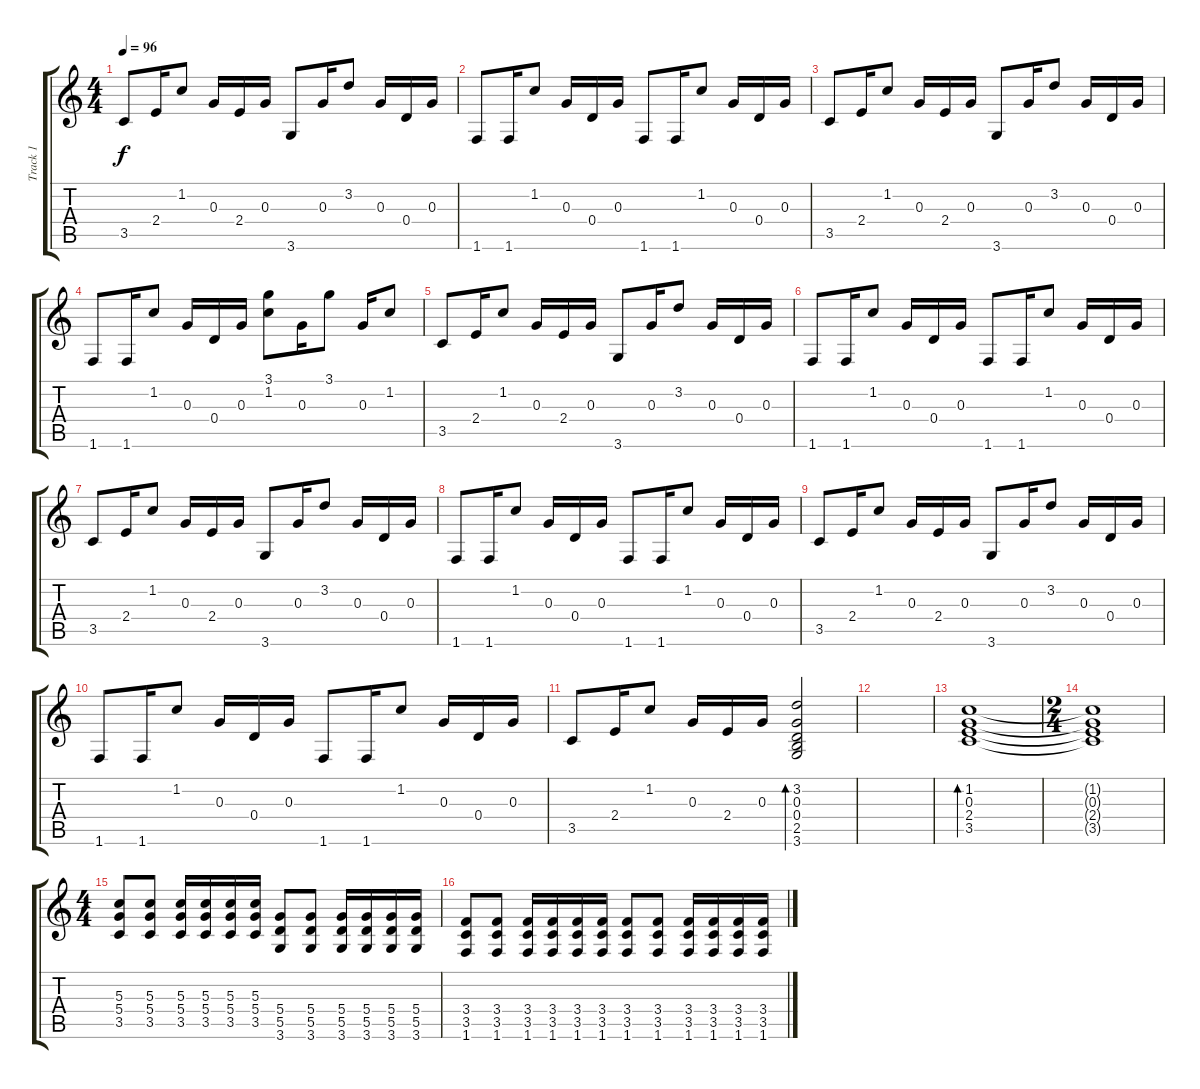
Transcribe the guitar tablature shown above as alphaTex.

\track ("Track 1" "Track 1") {instrument distortionguitar}
\staff {score tabs}
\tuning (E4 B3 G3 D3 A2 E2) {hide}
\ts (4 4)
\tempo 96
\clef g2
\ks c
3.5.8{dy f instrument electricguitarclean} 2.4.16 1.2.8 0.3.16 2.4.16 0.3.16 3.6.8 0.3.16 3.2.8 0.3.16 0.4.16 0.3.16 |
1.6.8 1.6.16 1.2.8 0.3.16 0.4.16 0.3.16 1.6.8 1.6.16 1.2.8 0.3.16 0.4.16 0.3.16 |
3.5.8{instrument electricguitarclean} 2.4.16 1.2.8 0.3.16 2.4.16 0.3.16 3.6.8 0.3.16 3.2.8 0.3.16 0.4.16 0.3.16 |
1.6.8 1.6.16 1.2.8 0.3.16 0.4.16 0.3.16 (3.1 1.2).8 0.3.16 3.1.8 0.3.16 1.2.8 |
3.5.8{instrument electricguitarclean} 2.4.16 1.2.8 0.3.16 2.4.16 0.3.16 3.6.8 0.3.16 3.2.8 0.3.16 0.4.16 0.3.16 |
1.6.8 1.6.16 1.2.8 0.3.16 0.4.16 0.3.16 1.6.8 1.6.16 1.2.8 0.3.16 0.4.16 0.3.16 |
3.5.8{instrument electricguitarclean} 2.4.16 1.2.8 0.3.16 2.4.16 0.3.16 3.6.8 0.3.16 3.2.8 0.3.16 0.4.16 0.3.16 |
1.6.8 1.6.16 1.2.8 0.3.16 0.4.16 0.3.16 1.6.8 1.6.16 1.2.8 0.3.16 0.4.16 0.3.16 |
3.5.8{instrument electricguitarclean} 2.4.16 1.2.8 0.3.16 2.4.16 0.3.16 3.6.8 0.3.16 3.2.8 0.3.16 0.4.16 0.3.16 |
1.6.8 1.6.16 1.2.8 0.3.16 0.4.16 0.3.16 1.6.8 1.6.16 1.2.8 0.3.16 0.4.16 0.3.16 |
3.5.8{instrument electricguitarclean} 2.4.16 1.2.8 0.3.16 2.4.16 0.3.16 (3.2 0.3 0.4 2.5 3.6).2{bd 240} |
|
(1.2 0.3 2.4 3.5).1{bd 480} |
\ts (2 4)
(1.2{t} 0.3{t} 2.4{t} 3.5{t}).1{instrument distortionguitar} |
\ts (4 4)
(5.3 5.4 3.5).8 (5.3 5.4 3.5).8 (5.3 5.4 3.5).16 (5.3 5.4 3.5).16 (5.3 5.4 3.5).16 (5.3 5.4 3.5).16 (5.4 5.5 3.6).8 (5.4 5.5 3.6).8 (5.4 5.5 3.6).16 (5.4 5.5 3.6).16 (5.4 5.5 3.6).16 (5.4 5.5 3.6).16 |
(3.4 3.5 1.6).8 (3.4 3.5 1.6).8 (3.4 3.5 1.6).16 (3.4 3.5 1.6).16 (3.4 3.5 1.6).16 (3.4 3.5 1.6).16 (3.4 3.5 1.6).8 (3.4 3.5 1.6).8 (3.4 3.5 1.6).16 (3.4 3.5 1.6).16 (3.4 3.5 1.6).16 (3.4 3.5 1.6).16
